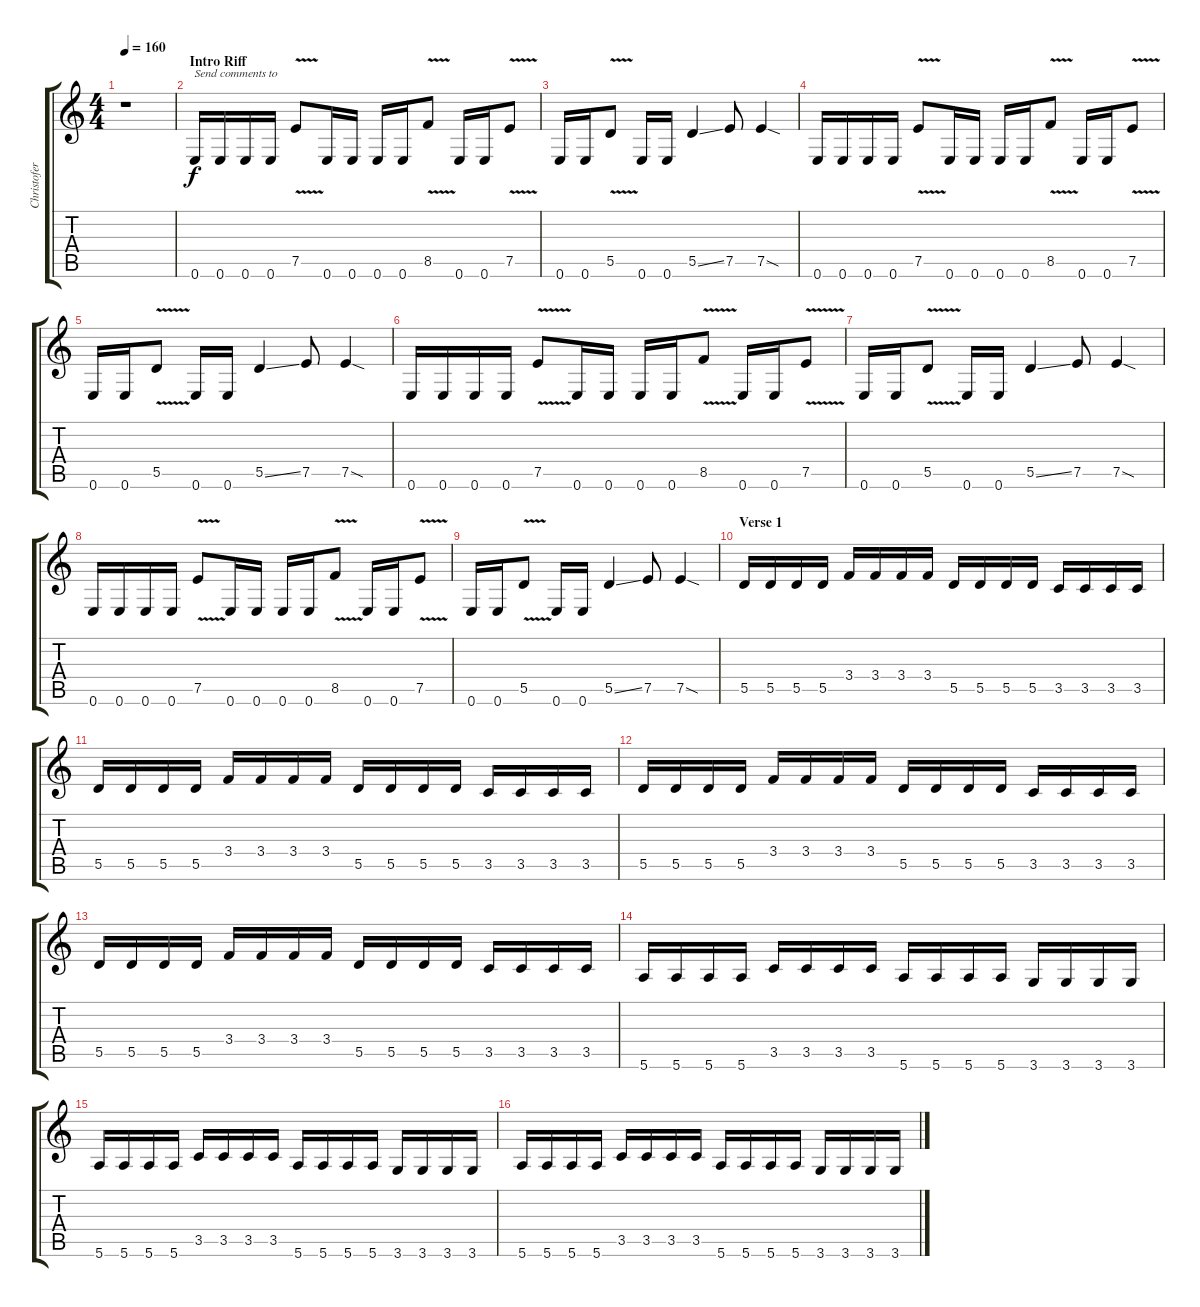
\track ("Christofer Johnsson" "Christofer") {instrument distortionguitar}
\staff {score tabs}
\tuning (E4 B3 G3 D3 A2 E2) {hide}
\ts (4 4)
\tempo 160
\clef g2
\ks c
r.1{dy f instrument distortionguitar} |
\section ("" "Intro Riff")
0.6.16{txt "Send comments to"} 0.6.16 0.6.16 0.6.16 7.5{v}.8 0.6.16 0.6.16 0.6.16 0.6.16 8.5{v}.8 0.6.16 0.6.16 7.5{v}.8 |
0.6.16 0.6.16 5.5{v}.8 0.6.16 0.6.16 5.5{ss}.4 7.5.8 7.5{sod}.4 |
0.6.16 0.6.16 0.6.16 0.6.16 7.5{v}.8 0.6.16 0.6.16 0.6.16 0.6.16 8.5{v}.8 0.6.16 0.6.16 7.5{v}.8 |
0.6.16 0.6.16 5.5{v}.8 0.6.16 0.6.16 5.5{ss}.4 7.5.8 7.5{sod}.4 |
0.6.16 0.6.16 0.6.16 0.6.16 7.5{v}.8 0.6.16 0.6.16 0.6.16 0.6.16 8.5{v}.8 0.6.16 0.6.16 7.5{v}.8 |
0.6.16 0.6.16 5.5{v}.8 0.6.16 0.6.16 5.5{ss}.4 7.5.8 7.5{sod}.4 |
0.6.16 0.6.16 0.6.16 0.6.16 7.5{v}.8 0.6.16 0.6.16 0.6.16 0.6.16 8.5{v}.8 0.6.16 0.6.16 7.5{v}.8 |
0.6.16 0.6.16 5.5{v}.8 0.6.16 0.6.16 5.5{ss}.4 7.5.8 7.5{sod}.4 |
\section ("" "Verse 1")
5.5.16 5.5.16 5.5.16 5.5.16 3.4.16 3.4.16 3.4.16 3.4.16 5.5.16 5.5.16 5.5.16 5.5.16 3.5.16 3.5.16 3.5.16 3.5.16 |
5.5.16 5.5.16 5.5.16 5.5.16 3.4.16 3.4.16 3.4.16 3.4.16 5.5.16 5.5.16 5.5.16 5.5.16 3.5.16 3.5.16 3.5.16 3.5.16 |
5.5.16 5.5.16 5.5.16 5.5.16 3.4.16 3.4.16 3.4.16 3.4.16 5.5.16 5.5.16 5.5.16 5.5.16 3.5.16 3.5.16 3.5.16 3.5.16 |
5.5.16 5.5.16 5.5.16 5.5.16 3.4.16 3.4.16 3.4.16 3.4.16 5.5.16 5.5.16 5.5.16 5.5.16 3.5.16 3.5.16 3.5.16 3.5.16 |
5.6.16 5.6.16 5.6.16 5.6.16 3.5.16 3.5.16 3.5.16 3.5.16 5.6.16 5.6.16 5.6.16 5.6.16 3.6.16 3.6.16 3.6.16 3.6.16 |
5.6.16 5.6.16 5.6.16 5.6.16 3.5.16 3.5.16 3.5.16 3.5.16 5.6.16 5.6.16 5.6.16 5.6.16 3.6.16 3.6.16 3.6.16 3.6.16 |
5.6.16 5.6.16 5.6.16 5.6.16 3.5.16 3.5.16 3.5.16 3.5.16 5.6.16 5.6.16 5.6.16 5.6.16 3.6.16 3.6.16 3.6.16 3.6.16
